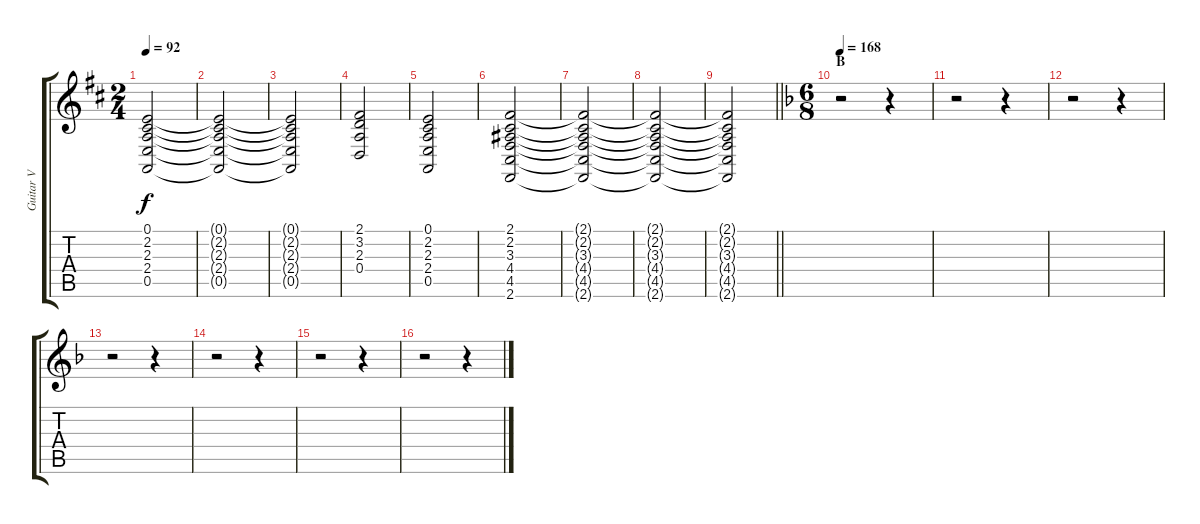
\track ("Guitar V" "Guitar V") {instrument synthstrings1}
\staff {score tabs}
\tuning (E4 B3 G3 D3 A2 E2) {hide}
\ts (2 4)
\tempo 92
\clef g2
\ks d
(0.1{t} 2.2{t} 2.3{t} 2.4{t} 0.5{t}).2{dy f} |
(0.1{t} 2.2{t} 2.3{t} 2.4{t} 0.5{t}).2 |
(0.1{t} 2.2{t} 2.3{t} 2.4{t} 0.5{t}).2 |
(2.1 3.2 2.3 0.4).2 |
(0.1 2.2 2.3 2.4 0.5).2 |
(2.1 2.2 3.3 4.4 4.5 2.6).2 |
(2.1{t} 2.2{t} 3.3{t} 4.4{t} 4.5{t} 2.6{t}).2 |
(2.1{t} 2.2{t} 3.3{t} 4.4{t} 4.5{t} 2.6{t}).2 |
\barLineRight lightlight
(2.1{t} 2.2{t} 3.3{t} 4.4{t} 4.5{t} 2.6{t}).2 |
\ts (6 8)
\section ("" "B")
\tempo 168
\ks f
r.2 r.4 |
r.2 r.4 |
r.2 r.4 |
r.2 r.4 |
r.2 r.4 |
r.2 r.4 |
r.2 r.4
